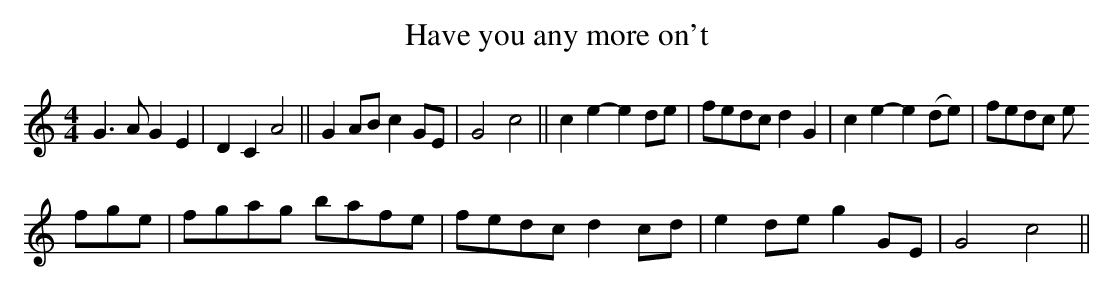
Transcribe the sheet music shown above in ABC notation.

X:1
T:Have you any more on't
M:4/4
L:1/8
K:C major
G2>A2G2E2|D2C2A4||G2ABc2GE|G4c4||c2e2-e2de|fedcd2G2|c2e2-e2(de)|fedc e
fge|fgag bafe|fedcd2cd|e2deg2GE|G4c4||
